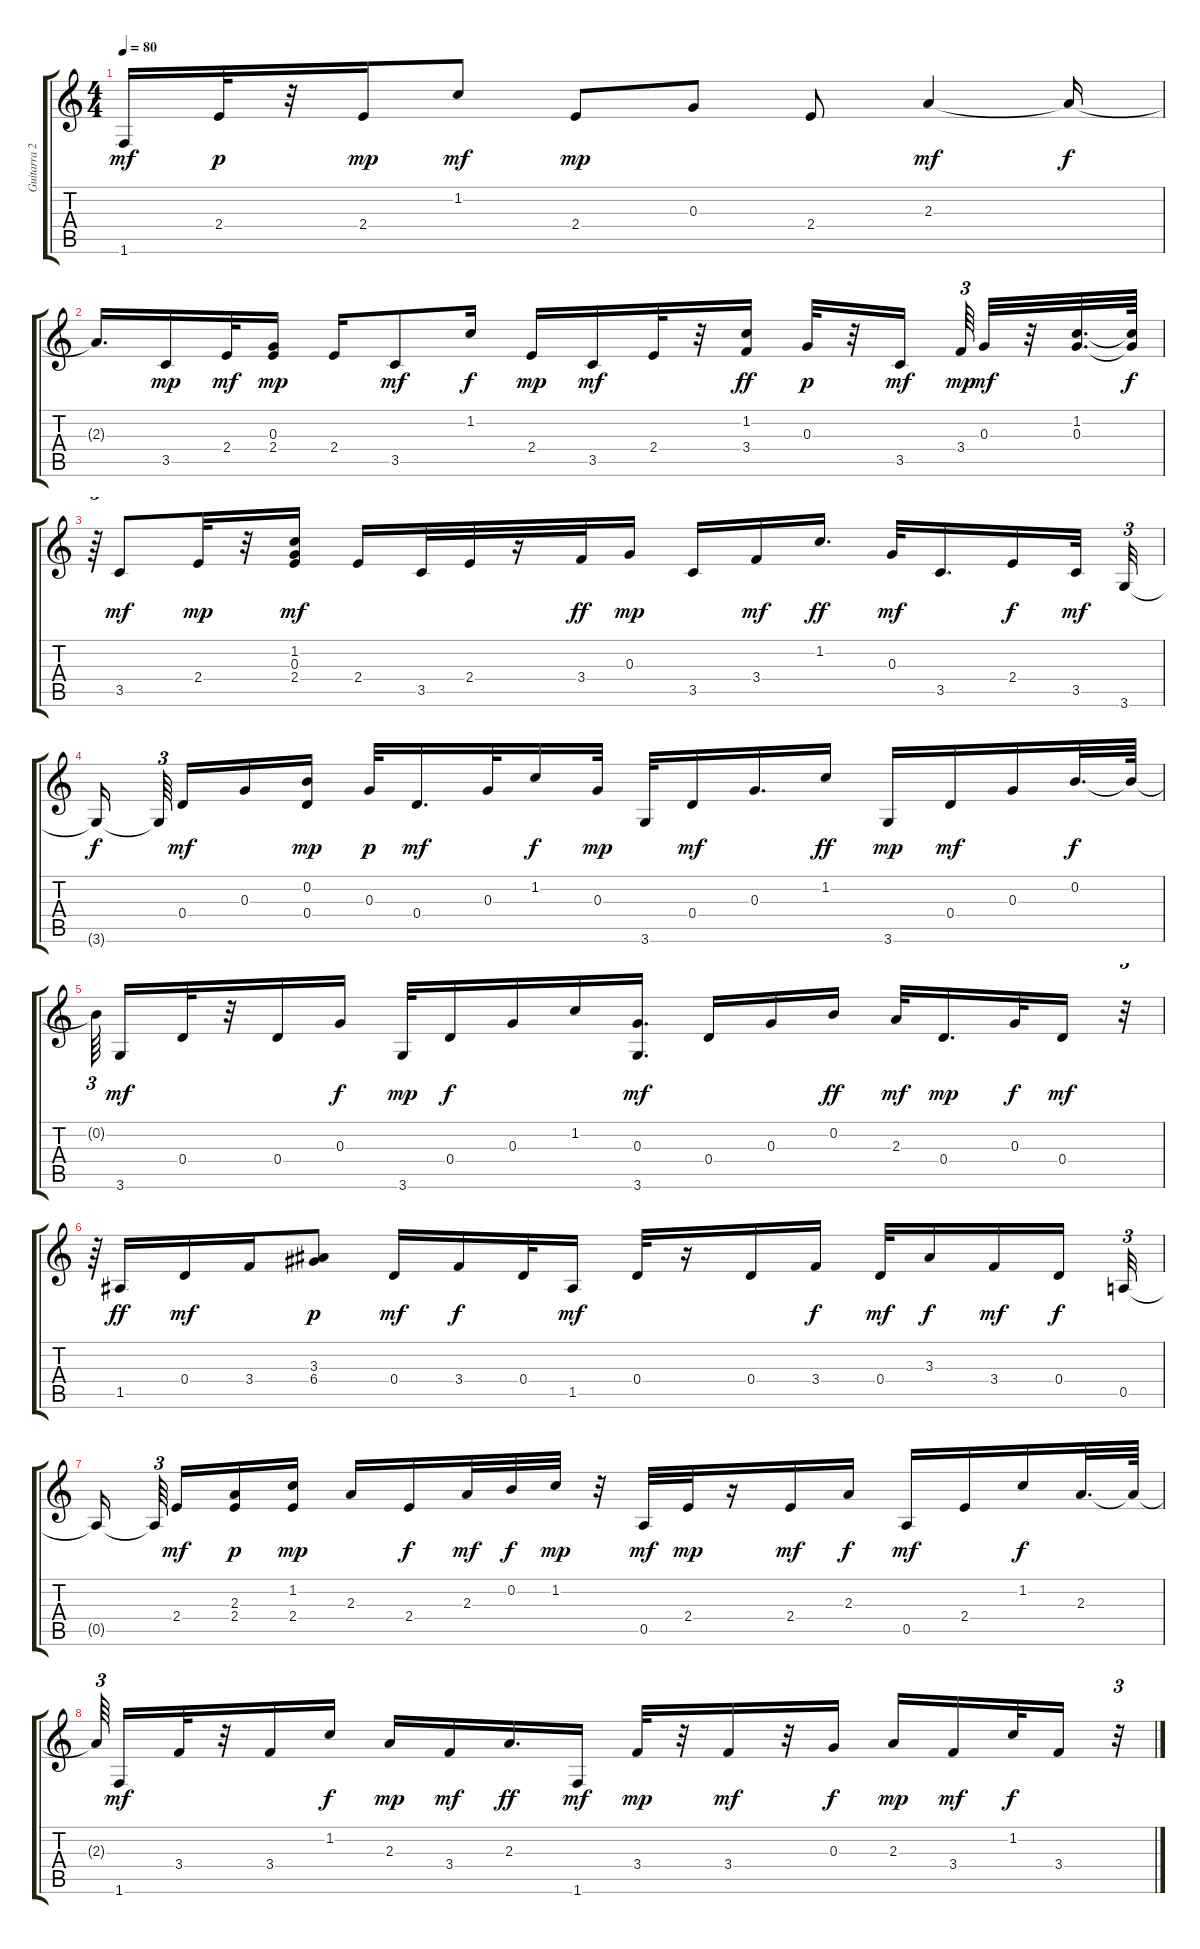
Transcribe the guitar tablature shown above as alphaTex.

\track ("Guitarra 2" "Guitarra 2") {instrument acousticguitarsteel}
\staff {score tabs}
\tuning (E4 B3 G3 D3 A2 E2) {hide}
\ts (4 4)
\tempo 80
\clef g2
\ks c
1.6.16{dy mf} 2.4.32{dy p} r.32 2.4.16{dy mp} 1.2.8{dy mf} 2.4.8{dy mp} 0.3.8 2.4.8 2.3.4{dy mf} 2.3{t}.16{dy f} |
2.3{t}.16{d} 3.5.16{dy mp} 2.4.32{dy mf} (0.3 2.4).16{dy mp} 2.4.16 3.5.8{dy mf} 1.2.16{dy f} 2.4.16{dy mp} 3.5.16{dy mf} 2.4.32 r.32 (1.2 3.4).16{dy ff} 0.3.32{dy p} r.32 3.5.16{dy mf beam splitsecondary} 3.4.64{tu (3 2) dy mp} 0.3.32{dy mf} r.32 (1.2 0.3).32{d} (1.2{t} 0.3{t}).64{dy f} |
r.64{tu (3 2)} 3.5.8{dy mf} 2.4.32{dy mp} r.32 (1.2 0.3 2.4).16{dy mf} 2.4.16 3.5.32 2.4.32 r.16 3.4.32{dy ff} 0.3.16{dy mp} 3.5.16 3.4.16{dy mf} 1.2.16{d dy ff} 0.3.32{dy mf} 3.5.16{d} 2.4.16{dy f} 3.5.32{dy mf} 3.6.32{tu (3 2)} |
3.6{t}.16{dy f beam splitsecondary} 3.6{t}.64{tu (3 2) beam splitsecondary} 0.4.16{dy mf} 0.3.16 (0.2 0.4).16{dy mp} 0.3.32{dy p} 0.4.16{d dy mf} 0.3.32 1.2.16{dy f} 0.3.32{dy mp} 3.6.32 0.4.16{dy mf} 0.3.16{d} 1.2.16{dy ff} 3.6.16{dy mp} 0.4.16{dy mf} 0.3.16 0.2.32{d dy f} 0.2{t}.64 |
0.2{t}.64{tu (3 2) beam splitsecondary} 3.6.16{dy mf} 0.4.32 r.32 0.4.16 0.3.16{dy f} 3.6.32{dy mp} 0.4.16{dy f} 0.3.16 1.2.16 (0.3 3.6).16{d dy mf} 0.4.16 0.3.16 0.2.16{dy ff} 2.3.32{dy mf} 0.4.16{d dy mp} 0.3.32{dy f} 0.4.16{dy mf} r.32{tu (3 2)} |
r.64{tu (3 2)} 1.5.16{dy ff} 0.4.16{dy mf} 3.4.16 (3.3 6.4).8{dy p} 0.4.16{dy mf} 3.4.16{dy f} 0.4.32 1.5.16{dy mf} 0.4.32 r.16 0.4.16 3.4.16{dy f} 0.4.32{dy mf} 3.3.16{dy f} 3.4.16{dy mf} 0.4.16{dy f beam splitsecondary} 0.5.32{tu (3 2)} |
0.5{t}.16{beam splitsecondary} 0.5{t}.64{tu (3 2) beam splitsecondary} 2.4.16{dy mf} (2.3 2.4).16{dy p} (1.2 2.4).16{dy mp} 2.3.16 2.4.16{dy f} 2.3.32{dy mf} 0.2.32{dy f} 1.2.32{dy mp} r.32 0.5.32{dy mf} 2.4.32{dy mp} r.16 2.4.16{dy mf} 2.3.16{dy f} 0.5.16{dy mf} 2.4.16 1.2.16{dy f} 2.3.32{d} 2.3{t}.64 |
2.3{t}.64{tu (3 2) beam splitsecondary} 1.6.16{dy mf} 3.4.32 r.32 3.4.16 1.2.16{dy f} 2.3.16{dy mp} 3.4.16{dy mf} 2.3.16{d dy ff} 1.6.16{dy mf} 3.4.32{dy mp} r.32 3.4.16{dy mf} r.32 0.3.16{dy f} 2.3.16{dy mp} 3.4.16{dy mf} 1.2.32{dy f} 3.4.16 r.32{tu (3 2)}
